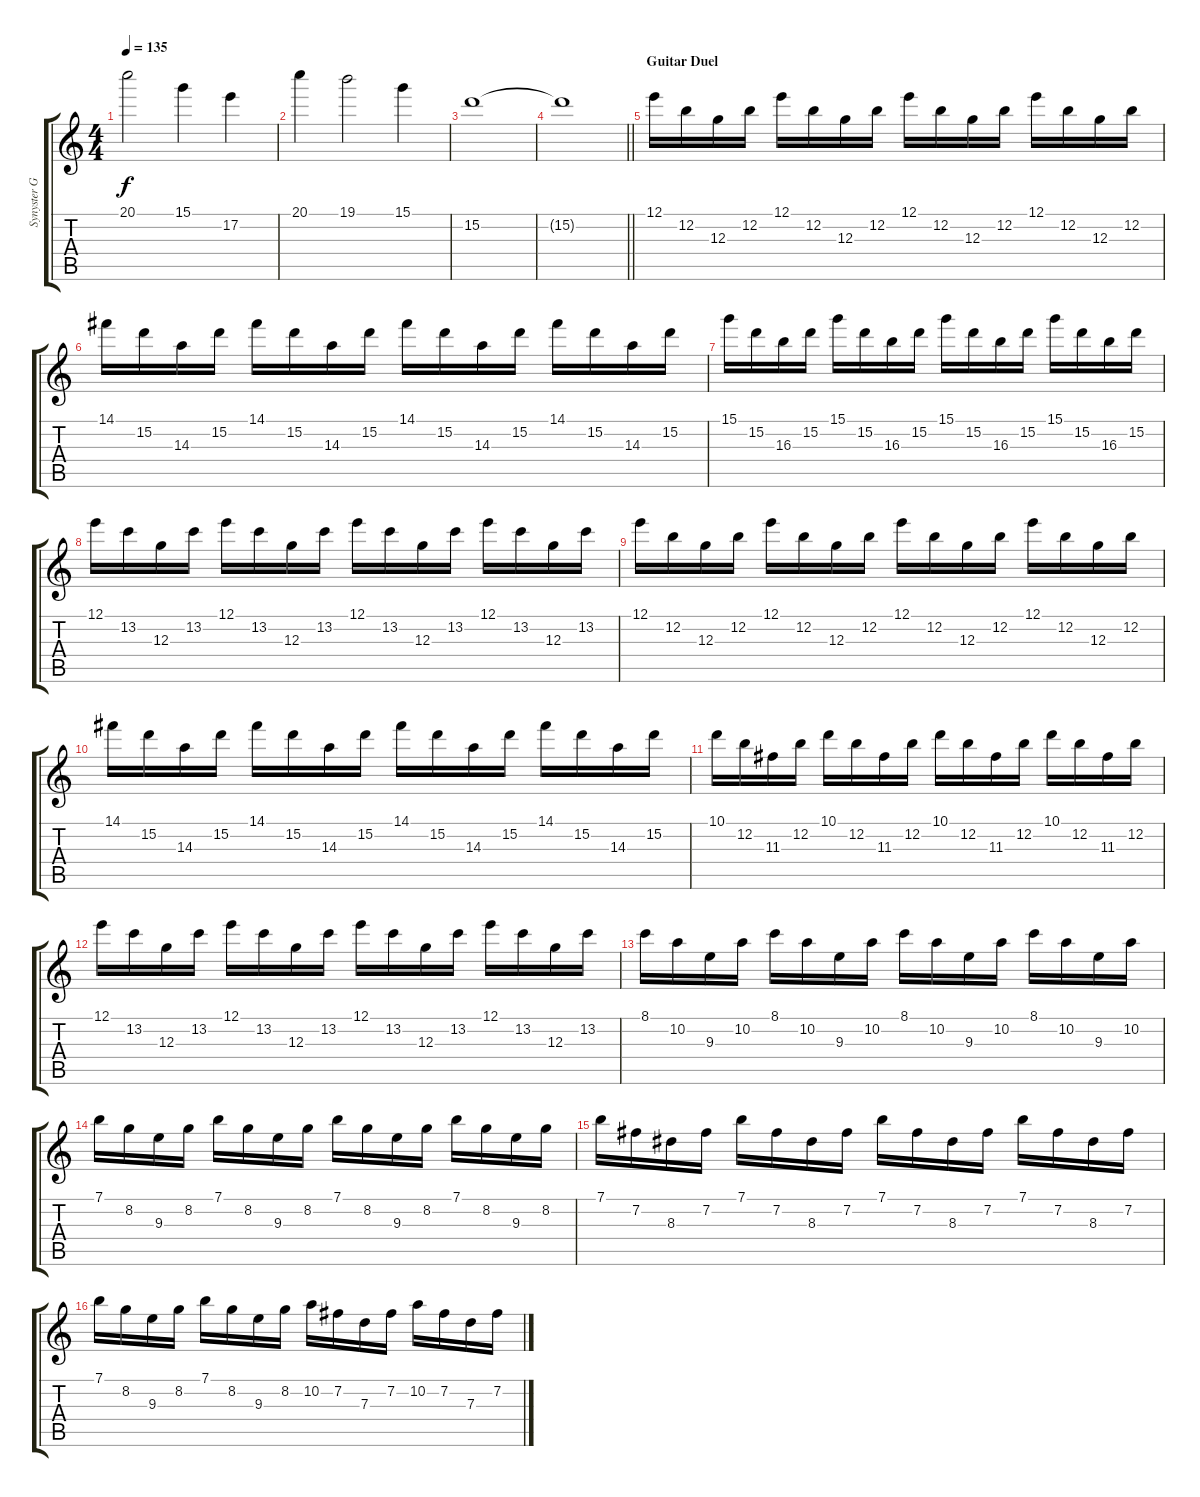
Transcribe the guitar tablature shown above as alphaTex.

\track ("Synyster Gates" "Synyster G") {instrument distortionguitar}
\staff {score tabs}
\tuning (E4 B3 G3 D3 A2 D2) {hide}
\ts (4 4)
\tempo 135
\clef g2
\ks c
20.1.2{dy f} 15.1.4 17.2.4 |
20.1.4 19.1.2 15.1.4 |
15.2.1 |
\barLineRight lightlight
15.2{t}.1 |
\section ("" "Guitar Duel")
12.1.16 12.2.16 12.3.16 12.2.16 12.1.16 12.2.16 12.3.16 12.2.16 12.1.16 12.2.16 12.3.16 12.2.16 12.1.16 12.2.16 12.3.16 12.2.16 |
14.1.16 15.2.16 14.3.16 15.2.16 14.1.16 15.2.16 14.3.16 15.2.16 14.1.16 15.2.16 14.3.16 15.2.16 14.1.16 15.2.16 14.3.16 15.2.16 |
15.1.16 15.2.16 16.3.16 15.2.16 15.1.16 15.2.16 16.3.16 15.2.16 15.1.16 15.2.16 16.3.16 15.2.16 15.1.16 15.2.16 16.3.16 15.2.16 |
12.1.16 13.2.16 12.3.16 13.2.16 12.1.16 13.2.16 12.3.16 13.2.16 12.1.16 13.2.16 12.3.16 13.2.16 12.1.16 13.2.16 12.3.16 13.2.16 |
12.1.16 12.2.16 12.3.16 12.2.16 12.1.16 12.2.16 12.3.16 12.2.16 12.1.16 12.2.16 12.3.16 12.2.16 12.1.16 12.2.16 12.3.16 12.2.16 |
14.1.16 15.2.16 14.3.16 15.2.16 14.1.16 15.2.16 14.3.16 15.2.16 14.1.16 15.2.16 14.3.16 15.2.16 14.1.16 15.2.16 14.3.16 15.2.16 |
10.1.16 12.2.16 11.3.16 12.2.16 10.1.16 12.2.16 11.3.16 12.2.16 10.1.16 12.2.16 11.3.16 12.2.16 10.1.16 12.2.16 11.3.16 12.2.16 |
12.1.16 13.2.16 12.3.16 13.2.16 12.1.16 13.2.16 12.3.16 13.2.16 12.1.16 13.2.16 12.3.16 13.2.16 12.1.16 13.2.16 12.3.16 13.2.16 |
8.1.16 10.2.16 9.3.16 10.2.16 8.1.16 10.2.16 9.3.16 10.2.16 8.1.16 10.2.16 9.3.16 10.2.16 8.1.16 10.2.16 9.3.16 10.2.16 |
7.1.16 8.2.16 9.3.16 8.2.16 7.1.16 8.2.16 9.3.16 8.2.16 7.1.16 8.2.16 9.3.16 8.2.16 7.1.16 8.2.16 9.3.16 8.2.16 |
7.1.16 7.2.16 8.3.16 7.2.16 7.1.16 7.2.16 8.3.16 7.2.16 7.1.16 7.2.16 8.3.16 7.2.16 7.1.16 7.2.16 8.3.16 7.2.16 |
7.1.16 8.2.16 9.3.16 8.2.16 7.1.16 8.2.16 9.3.16 8.2.16 10.2.16 7.2.16 7.3.16 7.2.16 10.2.16 7.2.16 7.3.16 7.2.16
